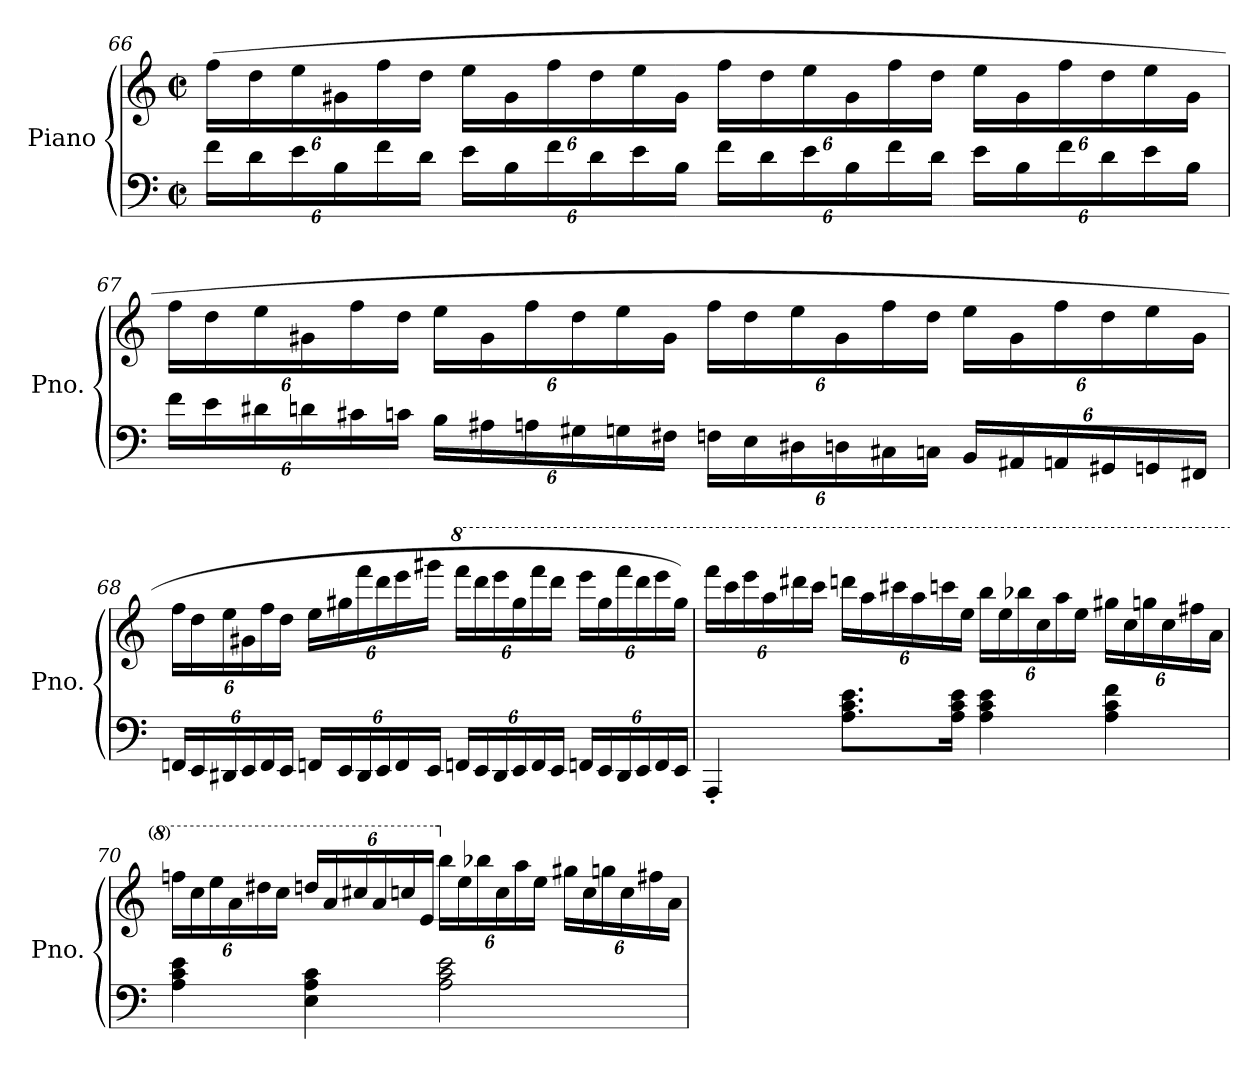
**kern	**kern
*part1	*part1
*staff2	*staff1
*I"Piano	*
*I'Pno.	*
*clefF4	*clefG2
*k[]	*k[]
*M2/2	*M2/2
*met(c|)	*met(c|)
*Xbrackettup	*Xbrackettup
=66	=66
24f\LL	(>24ff\LL
24d\	24dd\
24e\	24ee\
24B\	24g#X\
24f\	24ff\
24d\JJ	24dd\JJ
24e\LL	24ee\LL
24B\	24g#\
24f\	24ff\
24d\	24dd\
24e\	24ee\
24B\JJ	24g#\JJ
24f\LL	24ff\LL
24d\	24dd\
24e\	24ee\
24B\	24g#\
24f\	24ff\
24d\JJ	24dd\JJ
24e\LL	24ee\LL
24B\	24g#\
24f\	24ff\
24d\	24dd\
24e\	24ee\
24B\JJ	24g#\JJ
!!LO:LB:g=z
=67	=67
24f\LL	24ff\LL
24e\	24dd\
24d#X\	24ee\
24dn\	24g#X\
24c#X\	24ff\
24cn\JJ	24dd\JJ
24B\LL	24ee\LL
24A#X\	24g#\
24An\	24ff\
24G#X\	24dd\
24Gn\	24ee\
24F#X\JJ	24g#\JJ
24Fn\LL	24ff\LL
24E\	24dd\
24D#X\	24ee\
24Dn\	24g#\
24C#X\	24ff\
24Cn\JJ	24dd\JJ
24BB/LL	24ee\LL
24AA#X/	24g#\
24AAn/	24ff\
24GG#X/	24dd\
24GGn/	24ee\
24FF#X/JJ	24g#\JJ
=68	=68
24FFn/LL	24ff\LL
24EE/	24dd\
24DD#X/	24ee\
24EE/	24g#X\
24FF/	24ff\
24EE/JJ	24dd\JJ
24FFn/LL	24ee\LL
24EE/	24gg#X\
24DD#/	24fff\
24EE/	24ddd\
24FF/	24eee\
24EE/JJ	24ggg#X\JJ
*	*8va
24FFn/LL	24ffff\LL
24EE/	24dddd\
24DD#/	24eeee\
24EE/	24ggg#\
24FF/	24ffff\
24EE/JJ	24dddd\JJ
24FFn/LL	24eeee\LL
24EE/	24ggg#\
24DD#/	24ffff\
24EE/	24dddd\
24FF/	24eeee\
24EE/JJ	24ggg#\JJ)
!!LO:LB:g=z
=69	=69
4AAA'/	24ffff\LL
.	24cccc\
.	24eeee\
.	24aaa\
.	24dddd#X\
.	24cccc\JJ
8.A\ 8.c\ 8.e\L	24ddddn\LL
.	24aaa\
.	24cccc#X\
.	24aaa\
.	24ccccn\
16A\ 16c\ 16e\Jk	.
.	24eee\JJ
4A\ 4c\ 4e\	24bbb\LL
.	24eee\
.	24bbb-X\
.	24ccc\
.	24aaa\
.	24eee\JJ
4A\ 4c\ 4f\	24ggg#X\LL
.	24ccc\
.	24gggn\
.	24ccc\
.	24fff#X\
.	24aa\JJ
=70	=70
4A\ 4c\ 4e\	24fffn\LL
.	24ccc\
.	24eee\
.	24aa\
.	24ddd#X\
.	24ccc\JJ
4E\ 4A\ 4c\	24dddn/LL
.	24aa/
.	24ccc#X/
.	24aa/
.	24cccn/
.	24ee/JJ
*	*X8va
2A\ 2c\ 2e\	24bb\LL
.	24ee\
.	24bb-X\
.	24cc\
.	24aa\
.	24ee\JJ
.	24gg#X\LL
.	24cc\
.	24ggn\
.	24cc\
.	24ff#X\
.	24a\JJ
=	=
*-	*-
